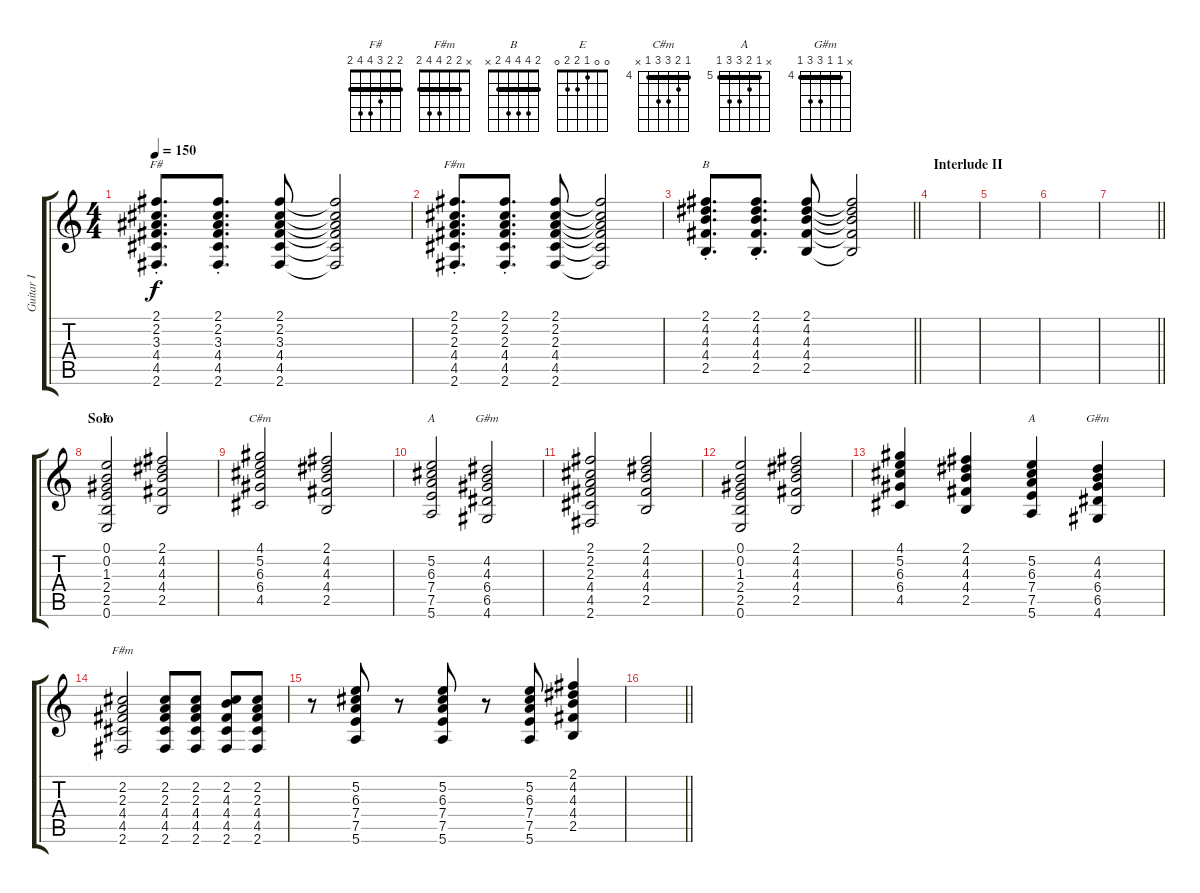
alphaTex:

\track ("Guitar I" "Guitar I") {instrument acousticguitarsteel}
\staff {score tabs}
\tuning (E4 B3 G3 D3 A2 E2) {hide}
\chord ("F#" 2 2 3 4 4 2) {barre 2}
\chord ("F#m" 2 2 2 4 4 2) {barre 2}
\chord ("B" 2 4 4 4 2 x) {barre 2}
\chord ("E" 0 0 1 2 2 0)
\chord ("C#m" 4 5 6 6 4 x) {firstfret 4 barre 4}
\chord ("A" 5 5 6 7 7 5) {firstfret 5 barre 5}
\chord ("G#m" 4 4 4 6 6 4) {firstfret 4 barre 4}
\chord ("A" x 5 6 7 7 5) {firstfret 5 barre 5}
\chord ("G#m" x 4 4 6 6 4) {firstfret 4 barre 4}
\chord ("F#m" x 2 2 4 4 2) {barre 2}
\ts (4 4)
\tempo 150
\clef g2
\ks c
(2.1{st} 2.2{st} 3.3{st} 4.4{st} 4.5{st} 2.6{st}).8{d ch "F#" dy f} (2.1{st} 2.2{st} 3.3{st} 4.4{st} 4.5{st} 2.6{st}).8{d} (2.1 2.2 3.3 4.4 4.5 2.6).8 (2.1{t} 2.2{t} 3.3{t} 4.4{t} 4.5{t} 2.6{t}).2 |
(2.1{st} 2.2{st} 2.3{st} 4.4{st} 4.5{st} 2.6{st}).8{d ch "F#m"} (2.1{st} 2.2{st} 2.3{st} 4.4{st} 4.5{st} 2.6{st}).8{d} (2.1 2.2 2.3 4.4 4.5 2.6).8 (2.1{t} 2.2{t} 2.3{t} 4.4{t} 4.5{t} 2.6{t}).2 |
\barLineRight lightlight
(2.1{st} 4.2{st} 4.3{st} 4.4{st} 2.5{st}).8{d ch "B"} (2.1{st} 4.2{st} 4.3{st} 4.4{st} 2.5{st}).8{d} (2.1 4.2 4.3 4.4 2.5).8 (2.1{t} 4.2{t} 4.3{t} 4.4{t} 2.5{t}).2 |
\section ("" "Interlude II")
|
|
|
\barLineRight lightlight
|
\section ("" "Solo")
(0.1 0.2 1.3 2.4 2.5 0.6).2{ch "E"} (2.1 4.2 4.3 4.4 2.5).2 |
(4.1 5.2 6.3 6.4 4.5).2{ch "C#m"} (2.1 4.2 4.3 4.4 2.5).2 |
(5.2 6.3 7.4 7.5 5.6).2{ch "A"} (4.2 4.3 6.4 6.5 4.6).2{ch "G#m"} |
(2.1 2.2 2.3 4.4 4.5 2.6).2 (2.1 4.2 4.3 4.4 2.5).2 |
(0.1 0.2 1.3 2.4 2.5 0.6).2 (2.1 4.2 4.3 4.4 2.5).2 |
(4.1 5.2 6.3 6.4 4.5).4 (2.1 4.2 4.3 4.4 2.5).4 (5.2 6.3 7.4 7.5 5.6).4{ch "A"} (4.2 4.3 6.4 6.5 4.6).4{ch "G#m"} |
(2.2 2.3 4.4 4.5 2.6).2{ch "F#m"} (2.2 2.3 4.4 4.5 2.6).8 (2.2 2.3 4.4 4.5 2.6).8 (2.2 4.3 4.4 4.5 2.6).8 (2.2 2.3 4.4 4.5 2.6).8 |
r.8 (5.2 6.3 7.4 7.5 5.6).8 r.8 (5.2 6.3 7.4 7.5 5.6).8 r.8 (5.2 6.3 7.4 7.5 5.6).8 (2.1 4.2 4.3 4.4 2.5).4 |
\barLineRight lightlight
